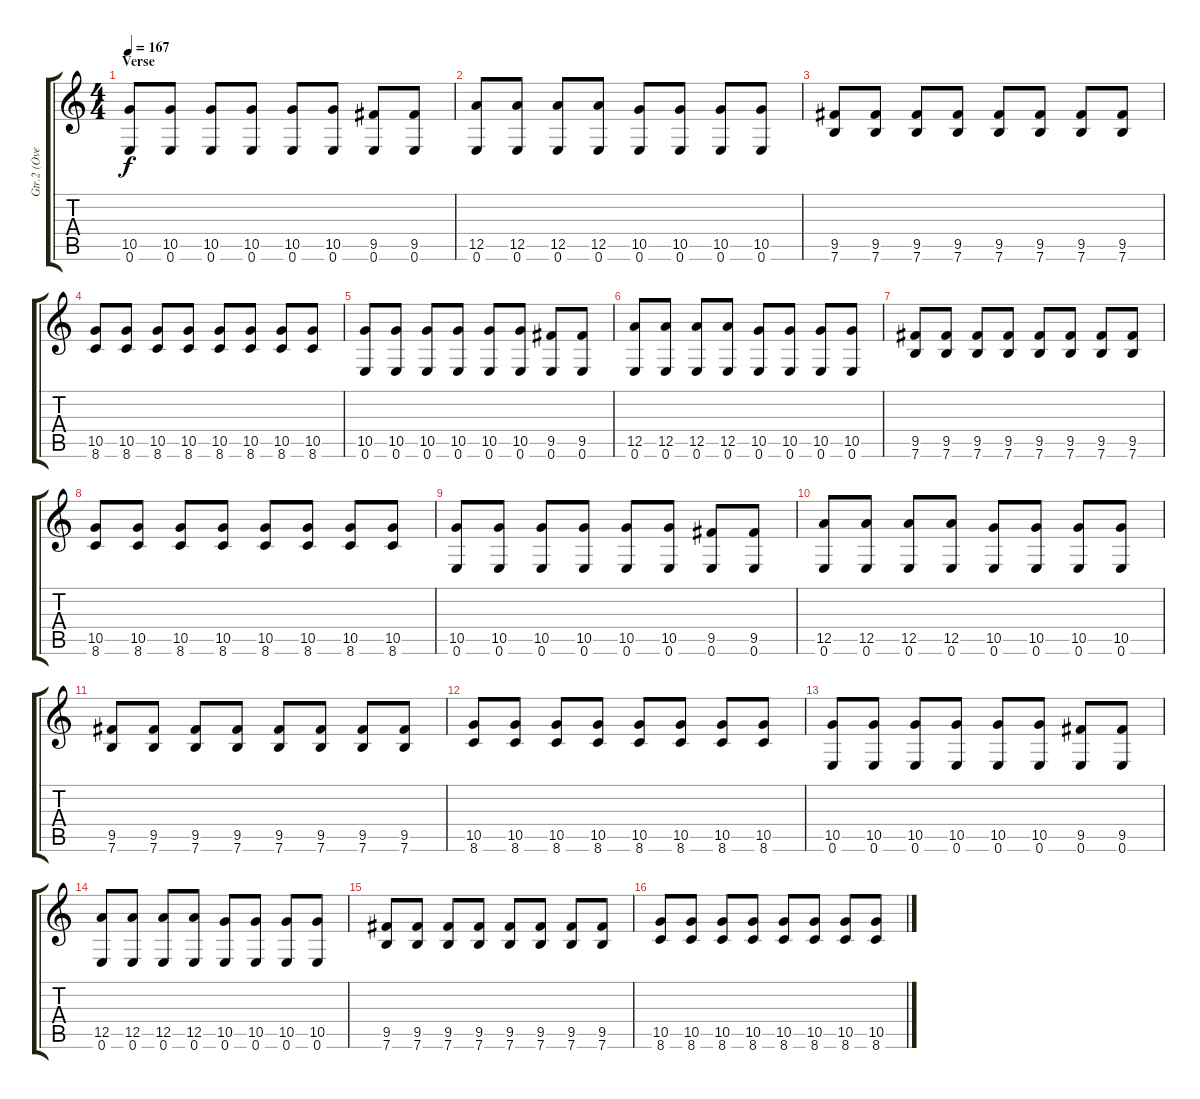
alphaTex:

\track ("Gtr.2 (Overdriven)" "Gtr.2 (Ove") {instrument overdrivenguitar}
\staff {score tabs}
\tuning (E4 B3 G3 D3 A2 E2) {hide}
\ts (4 4)
\section ("" "Verse")
\tempo 167
\clef g2
\ks c
(10.5 0.6).8{dy f} (10.5 0.6).8 (10.5 0.6).8 (10.5 0.6).8 (10.5 0.6).8 (10.5 0.6).8 (9.5 0.6).8 (9.5 0.6).8 |
(12.5 0.6).8 (12.5 0.6).8 (12.5 0.6).8 (12.5 0.6).8 (10.5 0.6).8 (10.5 0.6).8 (10.5 0.6).8 (10.5 0.6).8 |
(9.5 7.6).8 (9.5 7.6).8 (9.5 7.6).8 (9.5 7.6).8 (9.5 7.6).8 (9.5 7.6).8 (9.5 7.6).8 (9.5 7.6).8 |
(10.5 8.6).8 (10.5 8.6).8 (10.5 8.6).8 (10.5 8.6).8 (10.5 8.6).8 (10.5 8.6).8 (10.5 8.6).8 (10.5 8.6).8 |
(10.5 0.6).8 (10.5 0.6).8 (10.5 0.6).8 (10.5 0.6).8 (10.5 0.6).8 (10.5 0.6).8 (9.5 0.6).8 (9.5 0.6).8 |
(12.5 0.6).8 (12.5 0.6).8 (12.5 0.6).8 (12.5 0.6).8 (10.5 0.6).8 (10.5 0.6).8 (10.5 0.6).8 (10.5 0.6).8 |
(9.5 7.6).8 (9.5 7.6).8 (9.5 7.6).8 (9.5 7.6).8 (9.5 7.6).8 (9.5 7.6).8 (9.5 7.6).8 (9.5 7.6).8 |
(10.5 8.6).8 (10.5 8.6).8 (10.5 8.6).8 (10.5 8.6).8 (10.5 8.6).8 (10.5 8.6).8 (10.5 8.6).8 (10.5 8.6).8 |
(10.5 0.6).8 (10.5 0.6).8 (10.5 0.6).8 (10.5 0.6).8 (10.5 0.6).8 (10.5 0.6).8 (9.5 0.6).8 (9.5 0.6).8 |
(12.5 0.6).8 (12.5 0.6).8 (12.5 0.6).8 (12.5 0.6).8 (10.5 0.6).8 (10.5 0.6).8 (10.5 0.6).8 (10.5 0.6).8 |
(9.5 7.6).8 (9.5 7.6).8 (9.5 7.6).8 (9.5 7.6).8 (9.5 7.6).8 (9.5 7.6).8 (9.5 7.6).8 (9.5 7.6).8 |
(10.5 8.6).8 (10.5 8.6).8 (10.5 8.6).8 (10.5 8.6).8 (10.5 8.6).8 (10.5 8.6).8 (10.5 8.6).8 (10.5 8.6).8 |
(10.5 0.6).8 (10.5 0.6).8 (10.5 0.6).8 (10.5 0.6).8 (10.5 0.6).8 (10.5 0.6).8 (9.5 0.6).8 (9.5 0.6).8 |
(12.5 0.6).8 (12.5 0.6).8 (12.5 0.6).8 (12.5 0.6).8 (10.5 0.6).8 (10.5 0.6).8 (10.5 0.6).8 (10.5 0.6).8 |
(9.5 7.6).8 (9.5 7.6).8 (9.5 7.6).8 (9.5 7.6).8 (9.5 7.6).8 (9.5 7.6).8 (9.5 7.6).8 (9.5 7.6).8 |
(10.5 8.6).8 (10.5 8.6).8 (10.5 8.6).8 (10.5 8.6).8 (10.5 8.6).8 (10.5 8.6).8 (10.5 8.6).8 (10.5 8.6).8
